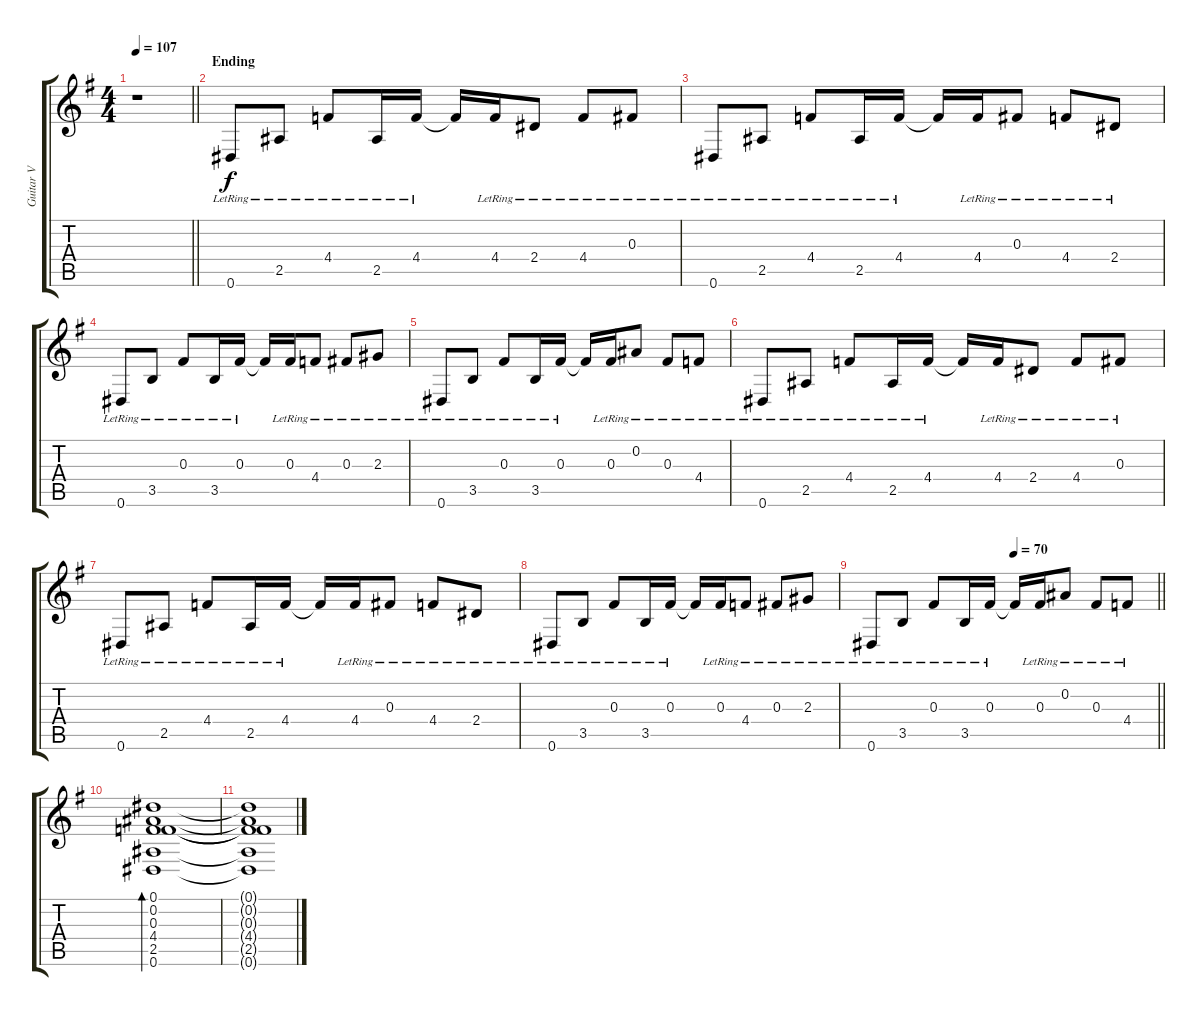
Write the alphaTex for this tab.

\track ("Guitar V" "Guitar V") {instrument electricguitarclean}
\staff {score tabs}
\tuning (Eb4 Bb3 Gb3 Db3 Ab2 Eb2) {hide}
\ts (4 4)
\tempo 107
\clef g2
\barLineRight lightlight
\ks eminor
r.1{dy f} |
\section ("" "Ending")
0.6{lr}.8 2.5{lr}.8 4.4{lr}.8 2.5{lr}.16 4.4{lr}.16 4.4{t}.16 4.4{lr}.16 2.4{lr}.8 4.4{lr}.8 0.3{lr}.8 |
0.6{lr}.8 2.5{lr}.8 4.4{lr}.8 2.5{lr}.16 4.4{lr}.16 4.4{t}.16 4.4{lr}.16 0.3{lr}.8 4.4{lr}.8 2.4{lr}.8 |
0.6{lr}.8 3.5{lr}.8 0.3{lr}.8 3.5{lr}.16 0.3{lr}.16 0.3{t}.16 0.3{lr}.16 4.4{lr}.8 0.3{lr}.8 2.3{lr}.8 |
0.6{lr}.8 3.5{lr}.8 0.3{lr}.8 3.5{lr}.16 0.3{lr}.16 0.3{t}.16 0.3{lr}.16 0.2{lr}.8 0.3{lr}.8 4.4{lr}.8 |
0.6{lr}.8 2.5{lr}.8 4.4{lr}.8 2.5{lr}.16 4.4{lr}.16 4.4{t}.16 4.4{lr}.16 2.4{lr}.8 4.4{lr}.8 0.3{lr}.8 |
0.6{lr}.8 2.5{lr}.8 4.4{lr}.8 2.5{lr}.16 4.4{lr}.16 4.4{t}.16 4.4{lr}.16 0.3{lr}.8 4.4{lr}.8 2.4{lr}.8 |
0.6{lr}.8 3.5{lr}.8 0.3{lr}.8 3.5{lr}.16 0.3{lr}.16 0.3{t}.16 0.3{lr}.16 4.4{lr}.8 0.3{lr}.8 2.3{lr}.8 |
\tempo (70 0.5)
\barLineRight lightlight
0.6{lr}.8 3.5{lr}.8 0.3{lr}.8 3.5{lr}.16 0.3{lr}.16 0.3{t}.16 0.3{lr}.16 0.2{lr}.8 0.3{lr}.8 4.4{lr}.8 |
(0.1 0.2 0.3 4.4 2.5 0.6).1{bd 240} |
(0.1{t} 0.2{t} 0.3{t} 4.4{t} 2.5{t} 0.6{t}).1
